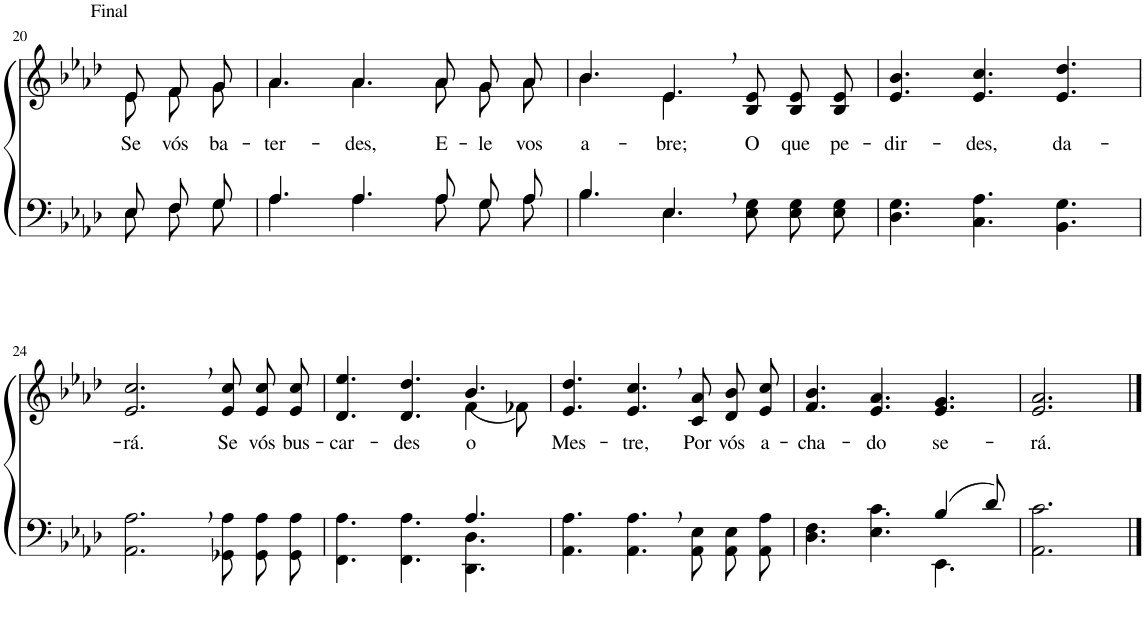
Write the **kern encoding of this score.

**kern	**kern	**text
*part2	*part1	*part1
*staff2	*staff1	*staff1
*I"Parte III e IV	*I"Parte I e II	*
!!LO:PB:g=z
*clefF4	*clefG2	*
*Trd-1c-2	*Trd-1c-2	*
*k[b-e-a-d-]	*k[b-e-a-d-]	*
*M9/8	*M9/8	*
=20	=20	=20
*^	*	*
!	!	!LO:TX:a:t=Final	!
!	!	!	!LO:LY:b
*	*	*^	*
8E-/L	8E-\L	8e-/L	8e-\L	Se
!	!	!	!	!LO:LY:b
8F/	8F\	8f/	8f\	vós
!	!	!	!	!LO:LY:b
8G/J	8G\J	8g/J	8g\J	ba-
=21	=21	=21	=21	=21
!	!	!	!	!LO:LY:b
4.A-/	4.A-\	4.a-\	4.a-/	-ter-
!	!	!	!	!LO:LY:b
4.A-/	4.A-\	4.a-\	4.a-/	-des,
!	!	!	!	!LO:LY:b
8A-/L	8A-\L	8a-\L	8a-/L	E-
!	!	!	!	!LO:LY:b
8G/	8G\	8g\	8g/	-le
!	!	!	!	!LO:LY:b
8A-/J	8A-\J	8a-\J	8a-/J	vos
=22	=22	=22	=22	=22
!	!	!	!	!LO:LY:b
4.B-/	4.B-\	4.b-\	4.b-/	a-
!	!	!	!	!LO:LY:b
4.E-,/	4.E-\	4.e-,\	4.e-/	-bre;
!	!	!	!	!LO:LY:b
4.ryy	8E-\ 8G\L	4.ryy	8B-/ 8e-/L	O
!	!	!	!	!LO:LY:b
.	8E-\ 8G\	.	8B-/ 8e-/	que
!	!	!	!	!LO:LY:b
.	8E-\ 8G\J	.	8B-/ 8e-/J	pe-
=23	=23	=23	=23	=23
!	!	!	!	!LO:LY:b
*v	*v	*	*	*
*	*v	*v	*
4.D-\ 4.G\	4.e-/ 4.b-/	-dir-
!	!	!LO:LY:b
4.C\ 4.A-\	4.e-/ 4.cc/	-des,
!	!	!LO:LY:b
4.BB-\ 4.G\	4.e-/ 4.dd-/	da-
!!LO:LB:g=z
=24	=24	=24
!	!	!LO:LY:b
2.AA-\, 2.A-\,	2.e-/, 2.cc/,	-rá.
!	!	!LO:LY:b
8GG-X\ 8A-\L	8e-/ 8cc/L	Se
!	!	!LO:LY:b
8GG-\ 8A-\	8e-/ 8cc/	vós
!	!	!LO:LY:b
8GG-\ 8A-\J	8e-/ 8cc/J	bus-
=25	=25	=25
*^	*	*
!	!	!	!LO:LY:b
*	*	*^	*
2.ryy	4.FF\ 4.A-\	4.d-/ 4.ee-/	2.ryy	-car-
!	!	!	!	!LO:LY:b
.	4.FF\ 4.A-\	4.d-/ 4.dd-/	.	-des
!	!	!	!	!LO:LY:b
4.A-/	4.DD-\ 4.D-\	4.b-/	(4f\	o
.	.	.	8f-X\)	.
*v	*v	*	*	*
=26	=26	=26	=26
!	!	!	!LO:LY:b
*	*v	*v	*
4.AA-\ 4.A-\	4.e-/ 4.dd-/	Mes-
!	!	!LO:LY:b
4.AA-\, 4.A-\,	4.e-/, 4.cc/,	-tre,
!	!	!LO:LY:b
8AA-\ 8E-\L	8c/ 8a-/L	Por
!	!	!LO:LY:b
8AA-\ 8E-\	8d-/ 8b-/	vós
!	!	!LO:LY:b
8AA-\ 8A-\J	8e-/ 8cc/J	a-
=27	=27	=27
*^	*	*
!	!	!	!LO:LY:b
2.ryy	4.D-\ 4.F\	4.f/ 4.b-/	-cha-
!	!	!	!LO:LY:b
.	4.E-\ 4.c\	4.e-/ 4.a-/	-do
!	!	!	!LO:LY:b
(4B-/	4.EE-\	4.e-/ 4.g/	se-
8d-/)	.	.	.
*v	*v	*	*
=28	=28	=28
!	!	!LO:LY:b
2.AA-\ 2.c\	2.e-/ 2.a-/	-rá.
==	==	==
*-	*-	*-
